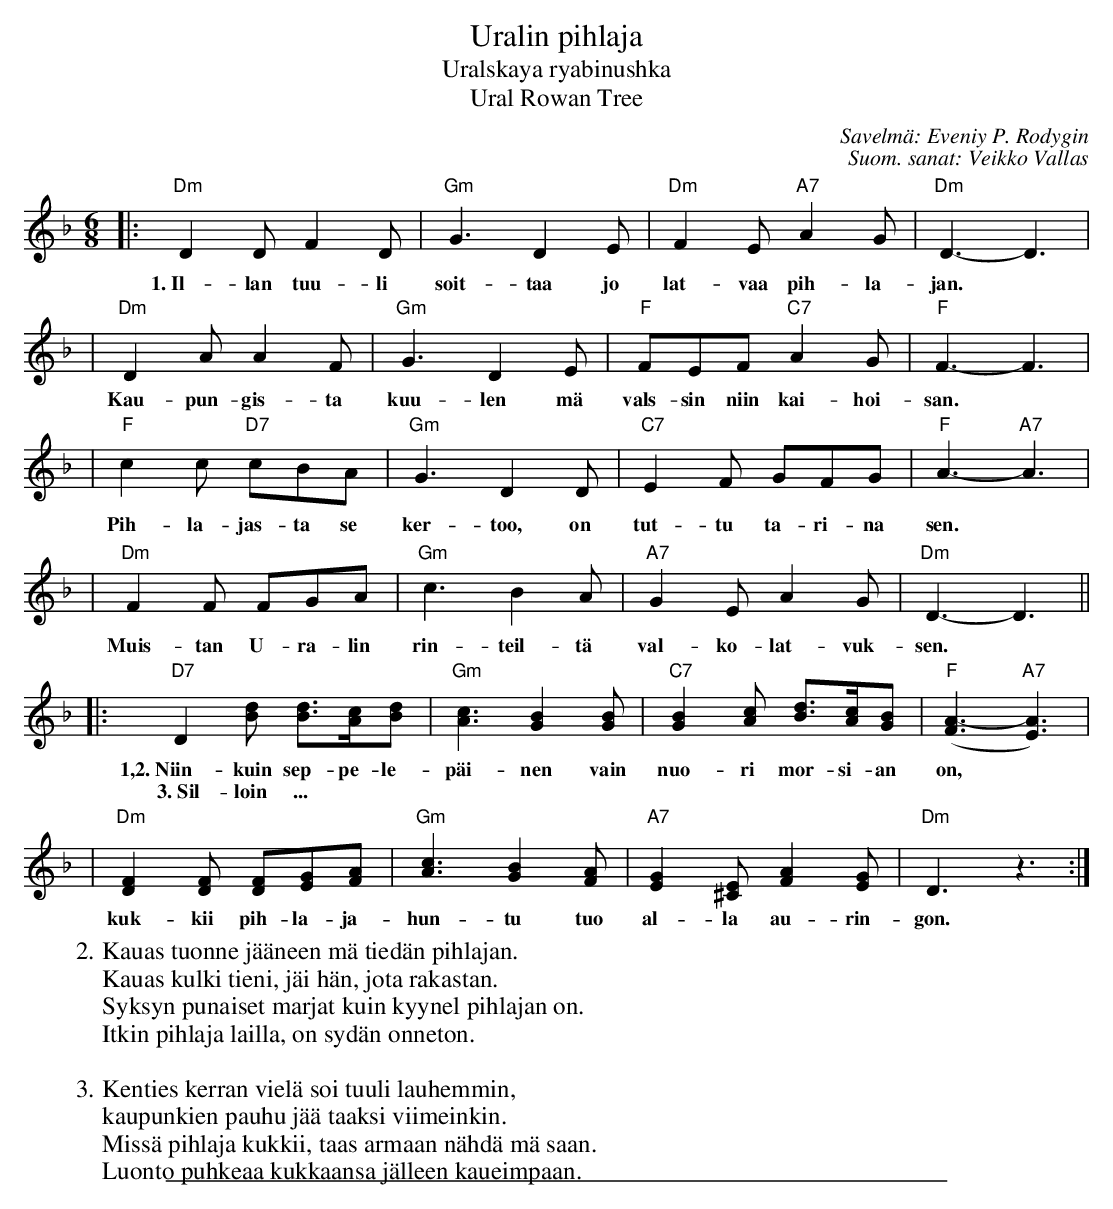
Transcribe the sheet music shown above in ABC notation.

X:1
T: Uralin pihlaja
T: Uralskaya ryabinushka
T: Ural Rowan Tree
C: Savelmä: Eveniy P. Rodygin
C: Suom. sanat: Veikko Vallas
M: 6/8
L: 1/8
K: Dm
|: "Dm"D2D F2D | "Gm"G3 D2E | "Dm"F2E "A7"A2G | "Dm"D3- D3 |
w: 1.~Il-lan tuu-li soit-taa jo lat-vaa pih-la-jan.
| "Dm"D2A A2F | "Gm"G3 D2E | "F"FEF "C7"A2G | "F"F3- F3 |
w: Kau-pun-gis-ta kuu-len mä vals-sin niin kai-hoi- san.
| "F"c2c "D7"cBA | "Gm"G3 D2D | "C7"E2F GFG | "F"A3- "A7"A3 |
w: Pih-la-jas-ta se ker-too, on tut-tu ta-ri-na sen.
| "Dm"F2F FGA | "Gm"c3 B2A | "A7"G2E A2G | "Dm"D3- D3 ||
w: Muis-tan U-ra-lin rin-teil-tä val-ko-lat-vuk-sen.
|: "D7"D2[dB] [dB]>[cA][dB] | "Gm"[c3A3] [B2G2][BG] | "C7"[B2G2][cA] [dB]>[cA][BG] | "F"([A3-F3] "A7"[A3E3]) |
w: 1,2.~Niin-kuin sep-pe-le-päi-nen vain nuo-ri mor-si-an on,
w:  ~3.~Sil-loin ...
| "Dm"[F2D2][FD] [FD][GE][AF] | "Gm"[c3A3] [B2G2][AF] | "A7"[G2E2][E^C] [A2F2][GE] | "Dm"D3 z3 :|
w: kuk-kii pih-la-ja-hun-tu tuo al-la au-rin-gon.
W:2.Kauas tuonne jääneen mä tiedän pihlajan.
W: Kauas kulki tieni, jäi hän, jota rakastan.
W: Syksyn punaiset marjat kuin kyynel pihlajan on.
W: Itkin pihlaja lailla, on sydän onneton.
W:
W:3.Kenties kerran vielä soi tuuli lauhemmin,
W: kaupunkien pauhu jää taaksi viimeinkin.
W: Missä pihlaja kukkii, taas armaan nähdä mä saan.
W: Luonto puhkeaa kukkaansa jälleen kaueimpaan.
